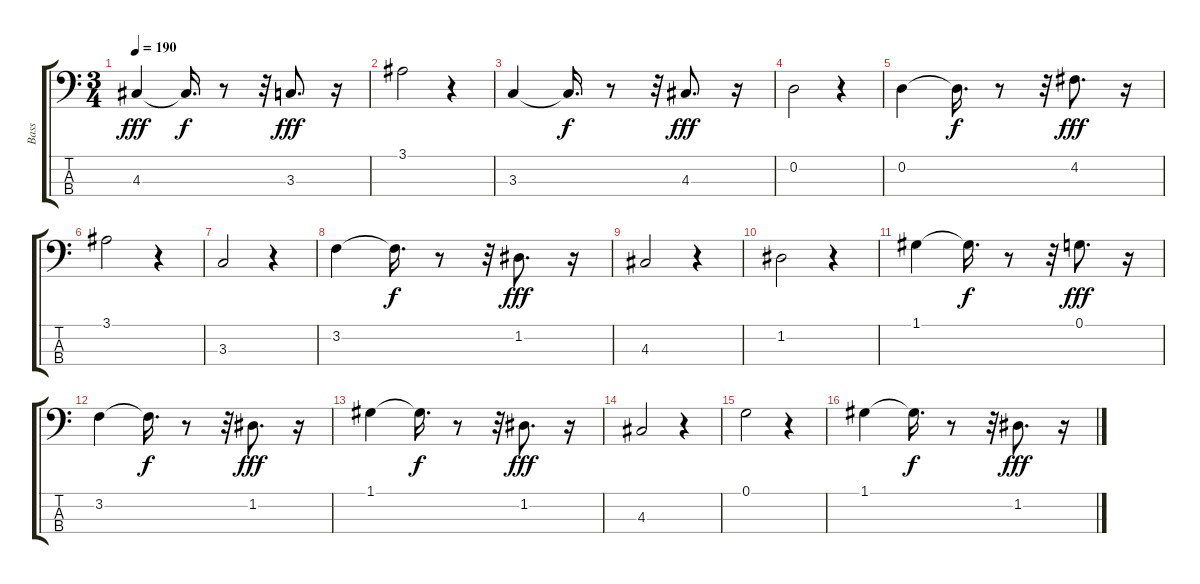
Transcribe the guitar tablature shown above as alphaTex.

\track ("Bass" "Bass") {instrument acousticbass}
\staff {score tabs}
\tuning (G2 D2 A1 E1) {hide}
\ts (3 4)
\tempo 190
\clef f4
\ks c
4.3.4{dy fff} 4.3{t}.16{d dy f} r.8 r.32 3.3.8{d dy fff} r.16 |
3.1.2 r.4 |
3.3.4 3.3{t}.16{d dy f} r.8 r.32 4.3.8{d dy fff} r.16 |
0.2.2 r.4 |
0.2.4 0.2{t}.16{d dy f} r.8 r.32 4.2.8{d dy fff} r.16 |
3.1.2 r.4 |
3.3.2 r.4 |
3.2.4 3.2{t}.16{d dy f} r.8 r.32 1.2.8{d dy fff} r.16 |
4.3.2 r.4 |
1.2.2 r.4 |
1.1.4 1.1{t}.16{d dy f} r.8 r.32 0.1.8{d dy fff} r.16 |
3.2.4 3.2{t}.16{d dy f} r.8 r.32 1.2.8{d dy fff} r.16 |
1.1.4 1.1{t}.16{d dy f} r.8 r.32 1.2.8{d dy fff} r.16 |
4.3.2 r.4 |
0.1.2 r.4 |
1.1.4 1.1{t}.16{d dy f} r.8 r.32 1.2.8{d dy fff} r.16
